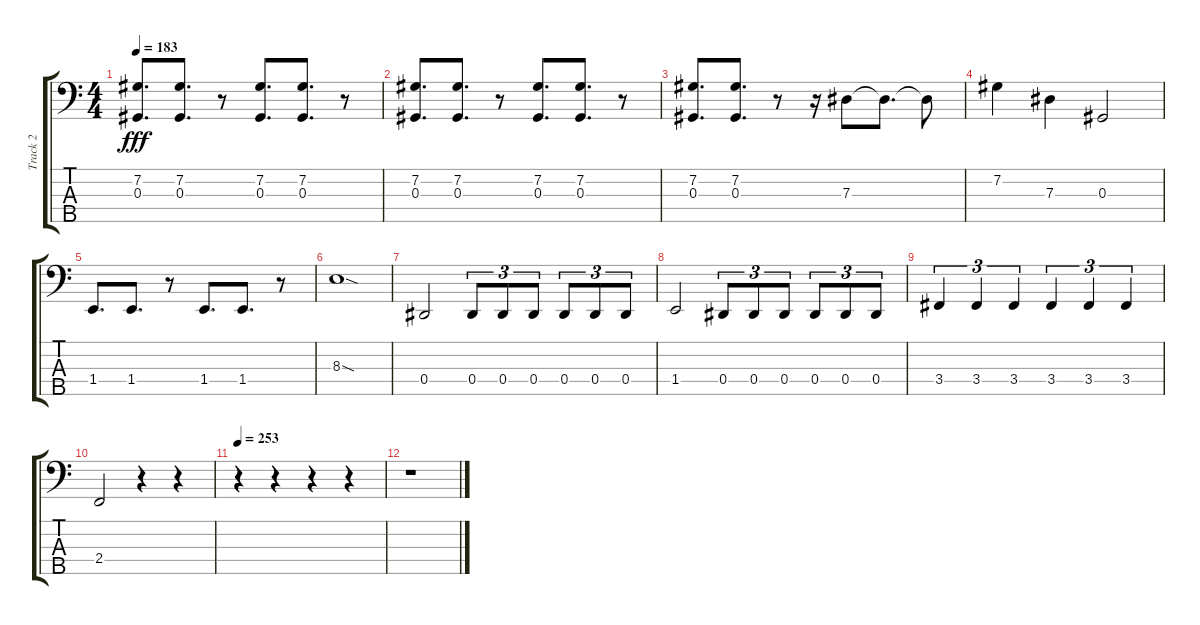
\track ("Track 2" "Track 2") {instrument electricbasspick}
\staff {score tabs}
\tuning (Gb2 Db2 Ab1 Eb1 Bb0) {hide}
\ts (4 4)
\tempo 183
\clef f4
\ks c
(7.2 0.3).8{d dy fff} (7.2 0.3).8{d} r.8 (7.2 0.3).8{d} (7.2 0.3).8{d} r.8 |
(7.2 0.3).8{d} (7.2 0.3).8{d} r.8 (7.2 0.3).8{d} (7.2 0.3).8{d} r.8 |
(7.2 0.3).8{d} (7.2 0.3).8{d} r.8 r.16 7.3.8 7.3{t}.8{d} 7.3{t}.8 |
7.2.4 7.3.4 0.3.2 |
1.4.8{d} 1.4.8{d} r.8 1.4.8{d} 1.4.8{d} r.8 |
8.3{sod}.1 |
0.4.2 0.4.8{tu (3 2)} 0.4.8{tu (3 2)} 0.4.8{tu (3 2)} 0.4.8{tu (3 2)} 0.4.8{tu (3 2)} 0.4.8{tu (3 2)} |
1.4.2 0.4.8{tu (3 2)} 0.4.8{tu (3 2)} 0.4.8{tu (3 2)} 0.4.8{tu (3 2)} 0.4.8{tu (3 2)} 0.4.8{tu (3 2)} |
3.4.4{tu (3 2)} 3.4.4{tu (3 2)} 3.4.4{tu (3 2)} 3.4.4{tu (3 2)} 3.4.4{tu (3 2)} 3.4.4{tu (3 2)} |
2.4.2 r.4 r.4 |
\tempo 253
r.4 r.4 r.4 r.4 |
r.1
